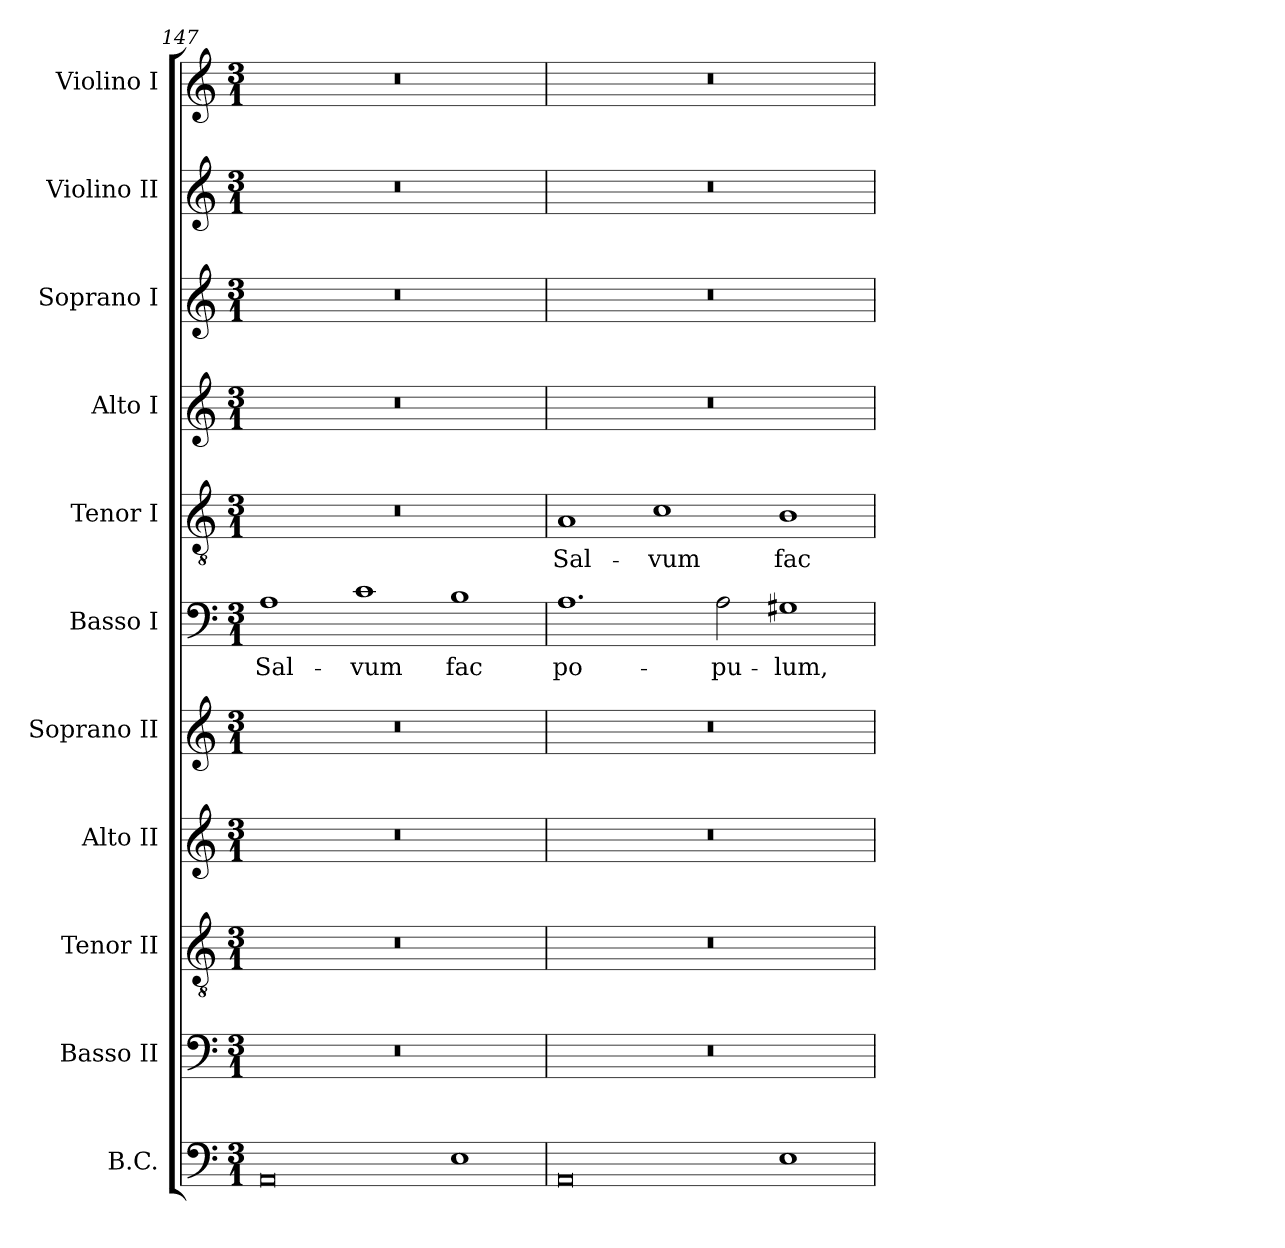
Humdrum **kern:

**kern	**kern	**kern	**kern	**kern	**kern	**text	**kern	**text	**kern	**kern	**kern	**kern
*part11	*part10	*part9	*part8	*part7	*part6	*part6	*part5	*part5	*part4	*part3	*part2	*part1
*staff11	*staff10	*staff9	*staff8	*staff7	*staff6	*staff6	*staff5	*staff5	*staff4	*staff3	*staff2	*staff1
*I"B.C.	*I"Basso II	*I"Tenor II	*I"Alto II	*I"Soprano II	*I"Basso I	*	*I"Tenor I	*	*I"Alto I	*I"Soprano I	*I"Violino II	*I"Violino I
*I'BC	*I'B 2	*I'T 2	*I'A 2	*I'S 2	*I'B 1	*	*I'T 1	*	*I'A 1	*I'S 1	*I'Vln. II	*I'Vln. I
!!LO:PB:g=z
*clefF4	*clefF4	*clefGv2	*clefG2	*clefG2	*clefF4	*	*clefGv2	*	*clefG2	*clefG2	*clefG2	*clefG2
*k[]	*k[]	*k[]	*k[]	*k[]	*k[]	*	*k[]	*	*k[]	*k[]	*k[]	*k[]
*C:	*C:	*C:	*C:	*C:	*C:	*	*C:	*	*C:	*C:	*C:	*C:
*M3/1	*M3/1	*M3/1	*M3/1	*M3/1	*M3/1	*	*M3/1	*	*M3/1	*M3/1	*M3/1	*M3/1
=147	=147	=147	=147	=147	=147	=147	=147	=147	=147	=147	=147	=147
!	!	!	!	!	!	!LO:LY:b	!	!	!	!	!	!
0AA	0.r	0.r	0.r	0.r	1A	Sal-	0.r	.	0.r	0.r	0.r	0.r
!	!	!	!	!	!	!LO:LY:b	!	!	!	!	!	!
.	.	.	.	.	1c	-vum	.	.	.	.	.	.
!	!	!	!	!	!	!LO:LY:b	!	!	!	!	!	!
1E	.	.	.	.	1B	fac	.	.	.	.	.	.
=148	=148	=148	=148	=148	=148	=148	=148	=148	=148	=148	=148	=148
!	!	!	!	!	!	!LO:LY:b	!	!	!	!	!	!
!	!	!	!	!	!	!	!	!LO:LY:b	!	!	!	!
0AA	0.r	0.r	0.r	0.r	1.A	po-	1A	Sal-	0.r	0.r	0.r	0.r
!	!	!	!	!	!	!	!	!LO:LY:b	!	!	!	!
.	.	.	.	.	.	.	1c	-vum	.	.	.	.
!	!	!	!	!	!	!LO:LY:b	!	!	!	!	!	!
.	.	.	.	.	2A\	-pu-	.	.	.	.	.	.
!	!	!	!	!	!	!LO:LY:b	!	!	!	!	!	!
!	!	!	!	!	!	!	!	!LO:LY:b	!	!	!	!
1E	.	.	.	.	1G#X	-lum,	1B	fac	.	.	.	.
=	=	=	=	=	=	=	=	=	=	=	=	=
*-	*-	*-	*-	*-	*-	*-	*-	*-	*-	*-	*-	*-
